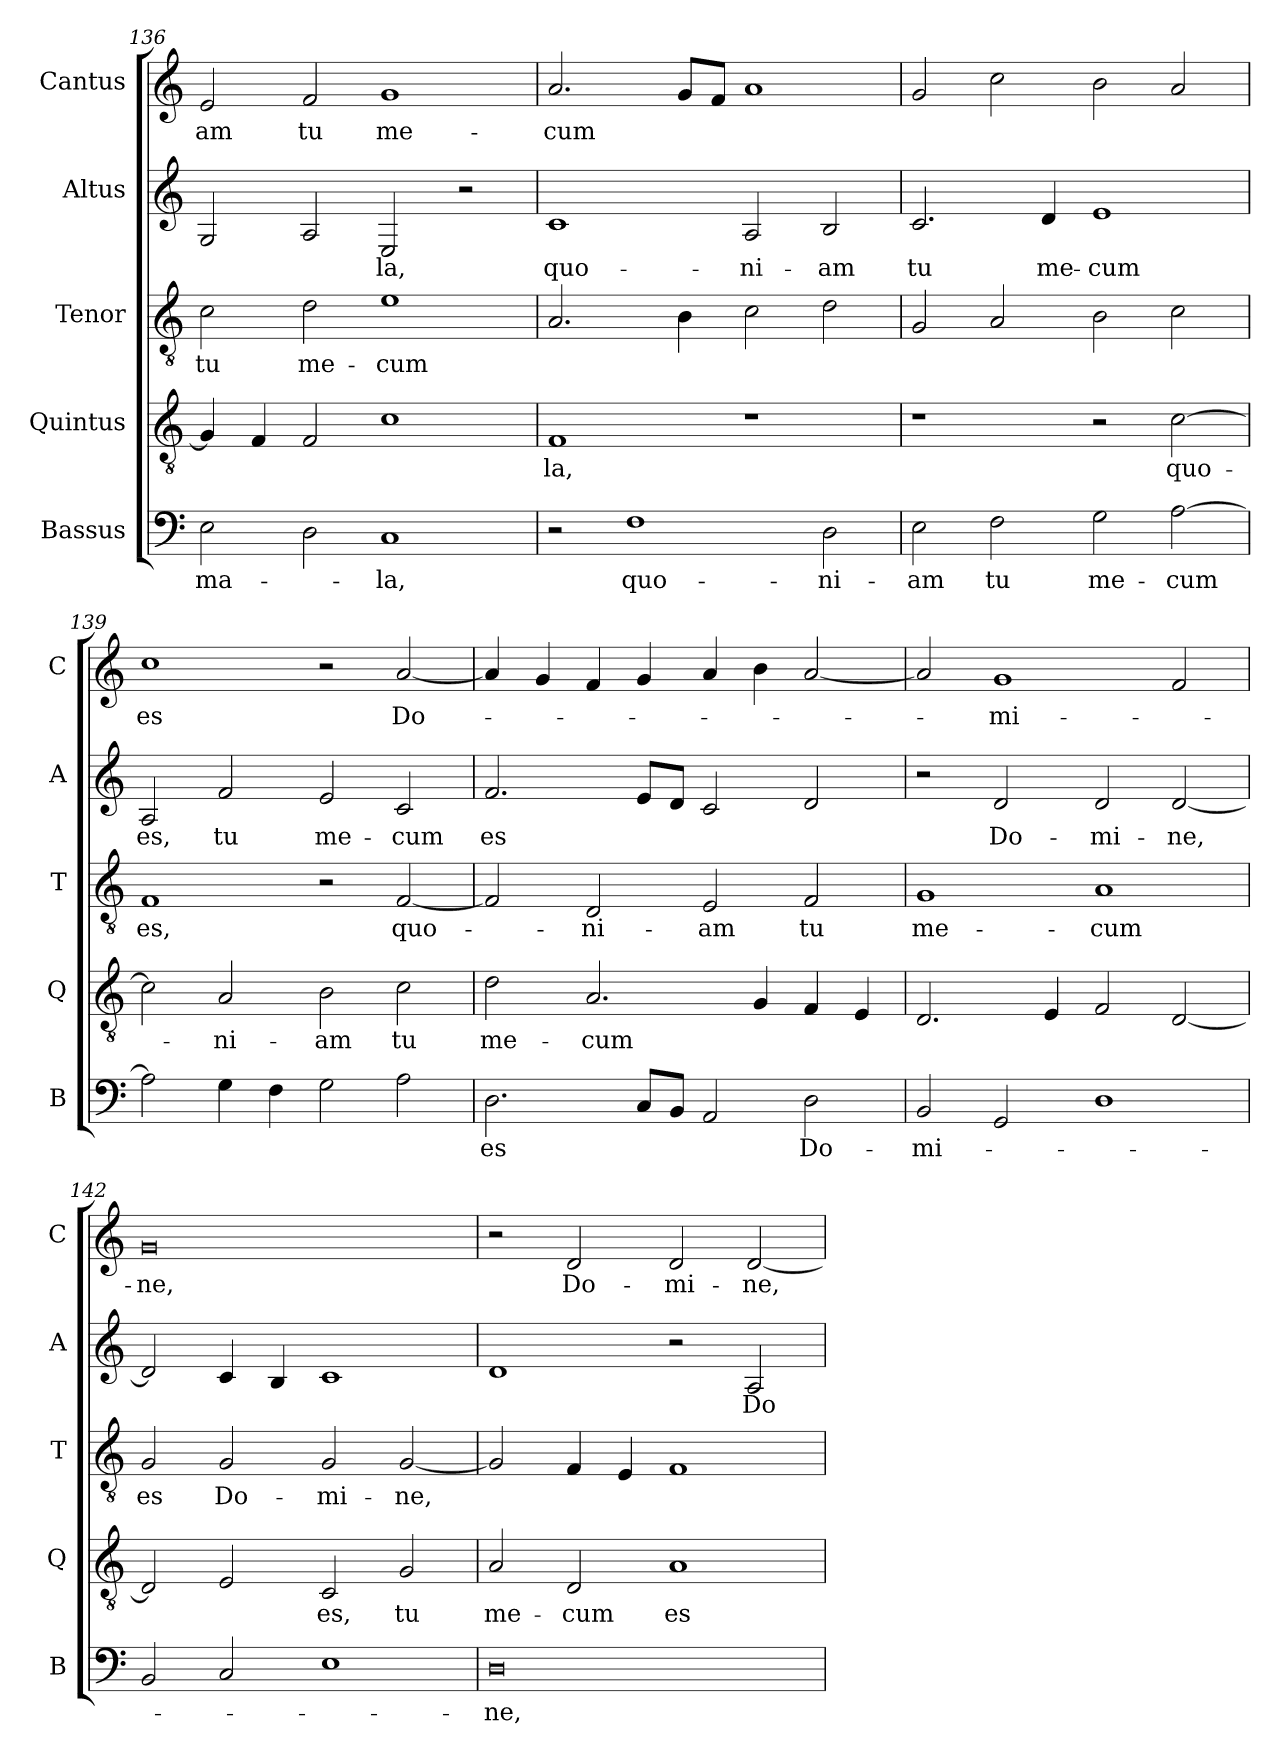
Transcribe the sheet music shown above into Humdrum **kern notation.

**kern	**text	**kern	**text	**kern	**text	**kern	**text	**kern	**text
*part5	*part5	*part4	*part4	*part3	*part3	*part2	*part2	*part1	*part1
*staff5	*staff5	*staff4	*staff4	*staff3	*staff3	*staff2	*staff2	*staff1	*staff1
*I"Bassus	*	*I"Quintus	*	*I"Tenor	*	*I"Altus	*	*I"Cantus	*
*I'B	*	*I'Q	*	*I'T	*	*I'A	*	*I'C	*
*clefF4	*	*clefGv2	*	*clefGv2	*	*clefG2	*	*clefG2	*
*k[]	*	*k[]	*	*k[]	*	*k[]	*	*k[]	*
*C:	*	*C:	*	*C:	*	*C:	*	*C:	*
=136	=136	=136	=136	=136	=136	=136	=136	=136	=136
!	!LO:LY:b	!	!	!	!LO:LY:b	!	!	!	!LO:LY:b
2E\	ma-	4G/]	.	2c\	tu	2G/	.	2e/	-am
.	.	4F/	.	.	.	.	.	.	.
!	!	!	!	!	!LO:LY:b	!	!	!	!LO:LY:b
2D\	.	2F/	.	2d\	me-	2A/	.	2f/	tu
!	!LO:LY:b	!	!	!	!LO:LY:b	!	!LO:LY:b	!	!LO:LY:b
1C	-la,	1c	.	1e	-cum	2E/	-la,	1g	me-
.	.	.	.	.	.	2r	.	.	.
!!LO:PB:g=z
=137	=137	=137	=137	=137	=137	=137	=137	=137	=137
!	!	!	!LO:LY:b	!	!	!	!LO:LY:b	!	!LO:LY:b
2r	.	1F	-la,	2.A/	.	1c	quo-	2.a/	-cum
!	!LO:LY:b	!	!	!	!	!	!	!	!
1F	quo-	.	.	.	.	.	.	.	.
.	.	.	.	4B\	.	.	.	8g/L	.
.	.	.	.	.	.	.	.	8f/J	.
!	!	!	!	!	!	!	!LO:LY:b	!	!
.	.	1r	.	2c\	.	2A/	-ni-	1a	.
!	!LO:LY:b	!	!	!	!	!	!LO:LY:b	!	!
2D\	-ni-	.	.	2d\	.	2B/	-am	.	.
=138	=138	=138	=138	=138	=138	=138	=138	=138	=138
!	!LO:LY:b	!	!	!	!	!	!LO:LY:b	!	!
2E\	-am	1r	.	2G/	.	2.c/	tu	2g/	.
!	!LO:LY:b	!	!	!	!	!	!	!	!
2F\	tu	.	.	2A/	.	.	.	2cc\	.
!	!	!	!	!	!	!	!LO:LY:b	!	!
.	.	.	.	.	.	4d/	me-	.	.
!	!LO:LY:b	!	!	!	!	!	!LO:LY:b	!	!
2G\	me-	2r	.	2B\	.	1e	-cum	2b\	.
!	!LO:LY:b	!	!LO:LY:b	!	!	!	!	!	!
[2A\	-cum	[2c\	quo-	2c\	.	.	.	2a/	.
=139	=139	=139	=139	=139	=139	=139	=139	=139	=139
!	!	!	!	!	!LO:LY:b	!	!LO:LY:b	!	!LO:LY:b
2A\]	.	2c\]	.	1F	es,	2A/	es,	1cc	es
!	!	!	!LO:LY:b	!	!	!	!LO:LY:b	!	!
4G\	.	2A/	-ni-	.	.	2f/	tu	.	.
4F\	.	.	.	.	.	.	.	.	.
!	!	!	!LO:LY:b	!	!	!	!LO:LY:b	!	!
2G\	.	2B\	-am	2r	.	2e/	me-	2r	.
!	!	!	!LO:LY:b	!	!LO:LY:b	!	!LO:LY:b	!	!LO:LY:b
2A\	.	2c\	tu	[2F/	quo-	2c/	-cum	[2a/	Do-
=140	=140	=140	=140	=140	=140	=140	=140	=140	=140
!	!LO:LY:b	!	!LO:LY:b	!	!	!	!LO:LY:b	!	!
2.D\	es	2d\	me-	2F/]	.	2.f/	es	4a/]	.
.	.	.	.	.	.	.	.	4g/	.
!	!	!	!LO:LY:b	!	!LO:LY:b	!	!	!	!
.	.	2.A/	-cum	2D/	-ni-	.	.	4f/	.
8C/L	.	.	.	.	.	8e/L	.	4g/	.
8BB/J	.	.	.	.	.	8d/J	.	.	.
!	!	!	!	!	!LO:LY:b	!	!	!	!
2AA/	.	.	.	2E/	-am	2c/	.	4a/	.
.	.	4G/	.	.	.	.	.	4b\	.
!	!LO:LY:b	!	!	!	!LO:LY:b	!	!	!	!
2D\	Do-	4F/	.	2F/	tu	2d/	.	[2a/	.
.	.	4E/	.	.	.	.	.	.	.
=141	=141	=141	=141	=141	=141	=141	=141	=141	=141
!	!LO:LY:b	!	!	!	!LO:LY:b	!	!	!	!
2BB/	-mi-	2.D/	.	1G	me-	2r	.	2a/]	.
!	!	!	!	!	!	!	!LO:LY:b	!	!LO:LY:b
2GG/	.	.	.	.	.	2d/	Do-	1g	-mi-
.	.	4E/	.	.	.	.	.	.	.
!	!	!	!	!	!LO:LY:b	!	!LO:LY:b	!	!
1D	.	2F/	.	1A	-cum	2d/	-mi-	.	.
!	!	!	!	!	!	!	!LO:LY:b	!	!
.	.	[2D/	.	.	.	[2d/	-ne,	2f/	.
!!LO:LB:g=z
=142	=142	=142	=142	=142	=142	=142	=142	=142	=142
!	!	!	!	!	!LO:LY:b	!	!	!	!LO:LY:b
2BB/	.	2D/]	.	2G/	es	2d/]	.	0g	-ne,
!	!	!	!	!	!LO:LY:b	!	!	!	!
2C/	.	2E/	.	2G/	Do-	4c/	.	.	.
.	.	.	.	.	.	4B/	.	.	.
!	!	!	!LO:LY:b	!	!LO:LY:b	!	!	!	!
1E	.	2C/	es,	2G/	-mi-	1c	.	.	.
!	!	!	!LO:LY:b	!	!LO:LY:b	!	!	!	!
.	.	2G/	tu	[2G/	-ne,	.	.	.	.
=143	=143	=143	=143	=143	=143	=143	=143	=143	=143
!	!LO:LY:b	!	!LO:LY:b	!	!	!	!	!	!
0D	-ne,	2A/	me-	2G/]	.	1d	.	2r	.
!	!	!	!LO:LY:b	!	!	!	!	!	!LO:LY:b
.	.	2D/	-cum	4F/	.	.	.	2d/	Do-
.	.	.	.	4E/	.	.	.	.	.
!	!	!	!LO:LY:b	!	!	!	!	!	!LO:LY:b
.	.	1A	es	1F	.	2r	.	2d/	-mi-
!	!	!	!	!	!	!	!LO:LY:b	!	!LO:LY:b
.	.	.	.	.	.	2A/	Do-	[2d/	-ne,
=	=	=	=	=	=	=	=	=	=
*-	*-	*-	*-	*-	*-	*-	*-	*-	*-
